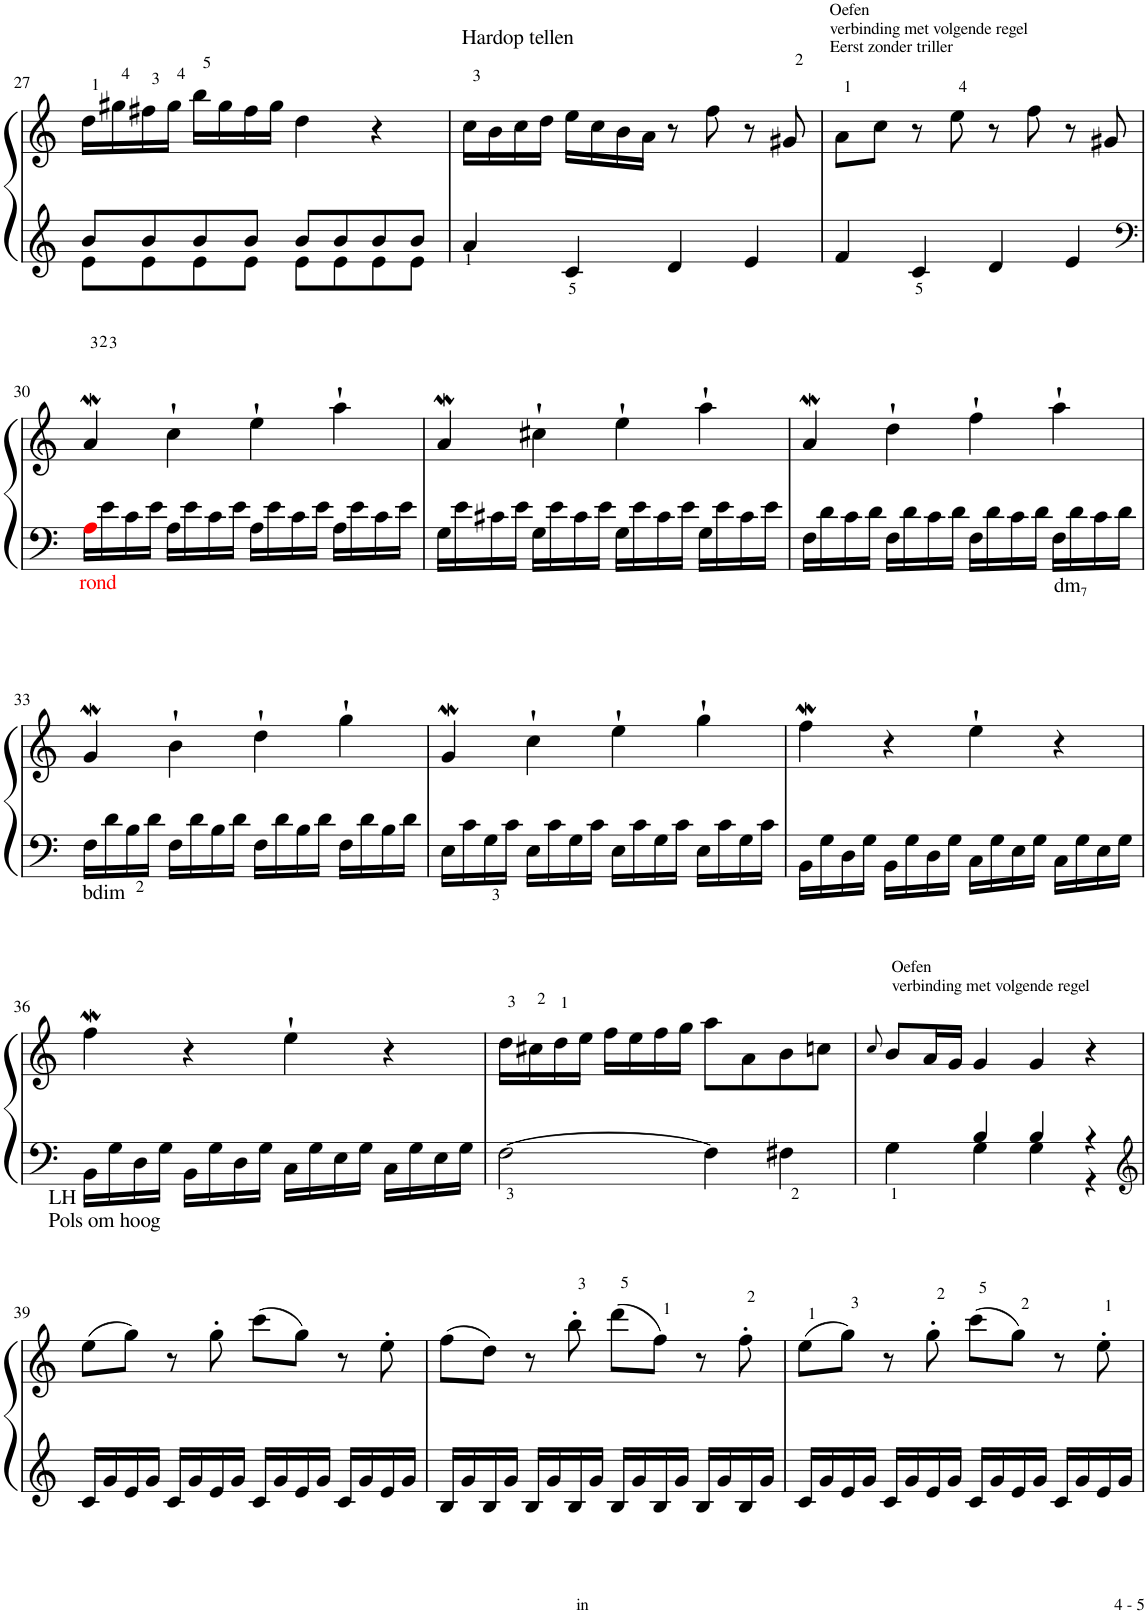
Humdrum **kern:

**kern	**kern
*part1	*part1
*staff2	*staff1
*I"Piano	*
*I'Pno.	*
!!LO:PB:g=z
*clefG2	*clefG2
*k[]	*k[]
*M4/4	*M4/4
*met(c)	*met(c)
=27	=27
*^	*
8b/L	8e\L	16dd\LL
.	.	16gg#X\
8b/	8e\	16ff#X\
.	.	16gg#\JJ
8b/	8e\	16bb\LL
.	.	16gg#\
8b/J	8e\J	16ff#\
.	.	16gg#\JJ
8b/L	8e\L	4dd\
8b/	8e\	.
8b/	8e\	4r
8b/J	8e\J	.
=28	=28	=28
!	!	!LO:TX:a:t=Hardop tellen
*v	*v	*
4a/	16cc\LL
.	16b\
.	16cc\
.	16dd\JJ
4c/	16ee\LL
.	16cc\
.	16b\
.	16a\JJ
4d/	8r
.	8ff\
4e/	8r
.	8g#X/
=29	=29
!	!LO:TX:a:t=Oefen
!	!LO:TX:a:t=verbinding met volgende regel
!	!LO:TX:a:t=Eerst zonder triller
4f/	8a\L
.	8cc\J
4c/	8r
.	8ee\
4d/	8r
.	8ff\
4e/	8r
.	8g#X/
!!LO:LB:g=z
=30	=30
*clefF4	*
!LO:TX:b:color=#FF0000:t=rond	!
16Ai\LL	4aW/
16e\	.
16c\	.
16e\JJ	.
16A\LL	4cc`\
16e\	.
16c\	.
16e\JJ	.
16A\LL	4ee`\
16e\	.
16c\	.
16e\JJ	.
16A\LL	4aa`\
16e\	.
16c\	.
16e\JJ	.
=31	=31
16G\LL	4aW/
16e\	.
16c#X\	.
16e\JJ	.
16G\LL	4cc#X`\
16e\	.
16c#\	.
16e\JJ	.
16G\LL	4ee`\
16e\	.
16c#\	.
16e\JJ	.
16G\LL	4aa`\
16e\	.
16c#\	.
16e\JJ	.
=32	=32
16F\LL	4aW/
16d\	.
16c\	.
16d\JJ	.
16F\LL	4dd`\
16d\	.
16c\	.
16d\JJ	.
16F\LL	4ff`\
16d\	.
16c\	.
16d\JJ	.
!LO:TX:b:t=dm	!
!LO:TX:b:t=7	!
16F\LL	4aa`\
16d\	.
16c\	.
16d\JJ	.
!!LO:LB:g=z
=33	=33
!LO:TX:b:t=bdim	!
16F\LL	4gW/
16d\	.
16B\	.
16d\JJ	.
16F\LL	4b`\
16d\	.
16B\	.
16d\JJ	.
16F\LL	4dd`\
16d\	.
16B\	.
16d\JJ	.
16F\LL	4gg`\
16d\	.
16B\	.
16d\JJ	.
=34	=34
16E\LL	4gW/
16c\	.
16G\	.
16c\JJ	.
16E\LL	4cc`\
16c\	.
16G\	.
16c\JJ	.
16E\LL	4ee`\
16c\	.
16G\	.
16c\JJ	.
16E\LL	4gg`\
16c\	.
16G\	.
16c\JJ	.
=35	=35
16BB\LL	4ffw\
16G\	.
16D\	.
16G\JJ	.
16BB\LL	4r
16G\	.
16D\	.
16G\JJ	.
16C\LL	4ee`\
16G\	.
16E\	.
16G\JJ	.
16C\LL	4r
16G\	.
16E\	.
16G\JJ	.
!!LO:LB:g=z
=36	=36
!LO:TX:b:t=LH	!
!LO:TX:b:t=Pols om hoog	!
16BB\LL	4ffw\
16G\	.
16D\	.
16G\JJ	.
16BB\LL	4r
16G\	.
16D\	.
16G\JJ	.
16C\LL	4ee`\
16G\	.
16E\	.
16G\JJ	.
16C\LL	4r
16G\	.
16E\	.
16G\JJ	.
=37	=37
[2F\	16dd\LL
.	16cc#X\
.	16dd\
.	16ee\JJ
.	16ff\LL
.	16ee\
.	16ff\
.	16gg\JJ
4F\]	8aa\L
.	8a\
4F#X\	8b\
.	8ccn\J
=38	=38
.	8qcc/
*^	*
!	!	!LO:TX:a:t=Oefen
!	!	!LO:TX:a:t=verbinding met volgende regel
4G\	4ryy	8b/L
.	.	16a/L
.	.	16g/JJ
4G\	4B/	4g/
4G\	4B/	4g/
4r	4r	4r
*v	*v	*
!!LO:LB:g=z
=39	=39
*clefG2	*
16c/LL	(8ee\L
16g/	.
16e/	8gg\J)
16g/JJ	.
16c/LL	8r
16g/	.
16e/	8gg'\
16g/JJ	.
16c/LL	(8ccc\L
16g/	.
16e/	8gg\J)
16g/JJ	.
16c/LL	8r
16g/	.
16e/	8ee'\
16g/JJ	.
=40	=40
16B/LL	(8ff\L
16g/	.
16B/	8dd\J)
16g/JJ	.
16B/LL	8r
16g/	.
16B/	8bb'\
16g/JJ	.
16B/LL	(8ddd\L
16g/	.
16B/	8ff\J)
16g/JJ	.
16B/LL	8r
16g/	.
16B/	8ff'\
16g/JJ	.
=41	=41
16c/LL	(8ee\L
16g/	.
16e/	8gg\J)
16g/JJ	.
16c/LL	8r
16g/	.
16e/	8gg'\
16g/JJ	.
16c/LL	(8ccc\L
16g/	.
16e/	8gg\J)
16g/JJ	.
16c/LL	8r
16g/	.
16e/	8ee'\
16g/JJ	.
=	=
*-	*-
